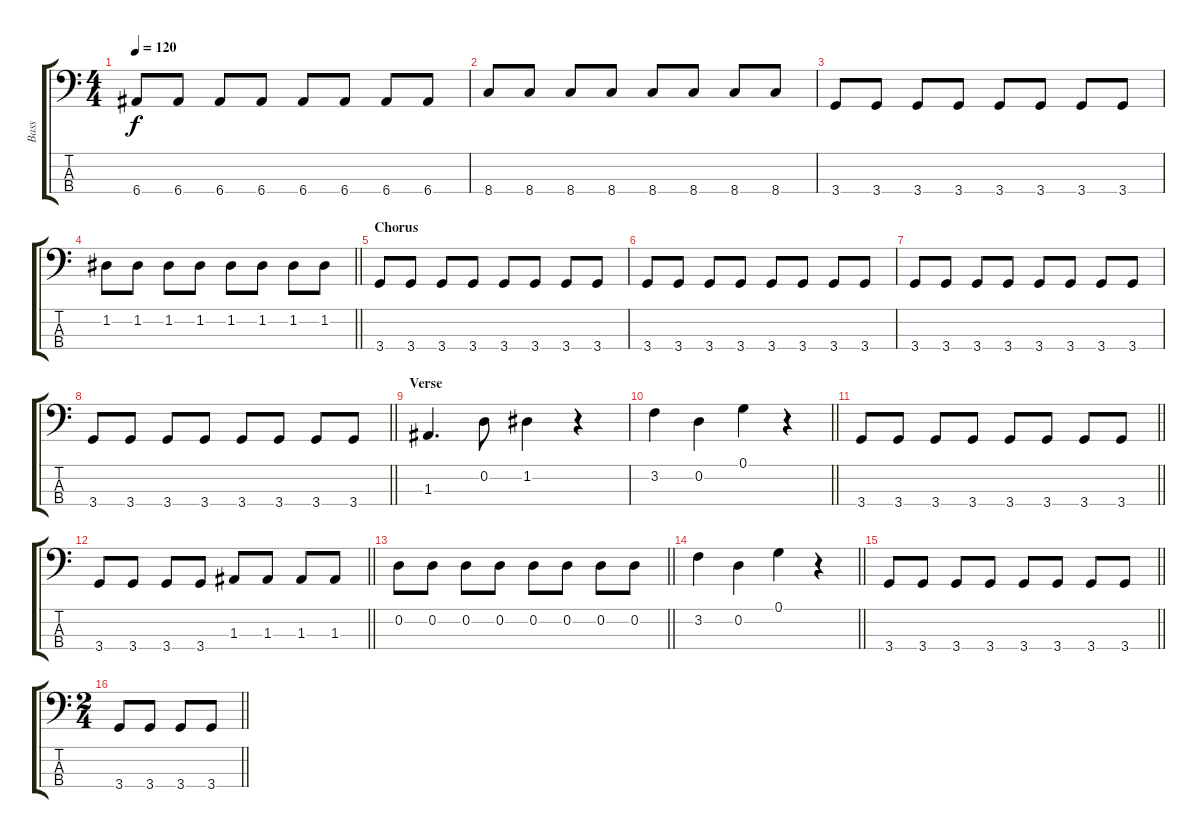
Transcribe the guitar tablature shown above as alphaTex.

\track ("Bass" "Bass") {instrument electricbasspick}
\staff {score tabs}
\tuning (G2 D2 A1 E1) {hide}
\ts (4 4)
\tempo 120
\clef f4
\ks c
6.4.8{dy f} 6.4.8 6.4.8 6.4.8 6.4.8 6.4.8 6.4.8 6.4.8 |
8.4.8 8.4.8 8.4.8 8.4.8 8.4.8 8.4.8 8.4.8 8.4.8 |
3.4.8 3.4.8 3.4.8 3.4.8 3.4.8 3.4.8 3.4.8 3.4.8 |
\barLineRight lightlight
1.2.8 1.2.8 1.2.8 1.2.8 1.2.8 1.2.8 1.2.8 1.2.8 |
\section ("" "Chorus")
3.4.8 3.4.8 3.4.8 3.4.8 3.4.8 3.4.8 3.4.8 3.4.8 |
3.4.8 3.4.8 3.4.8 3.4.8 3.4.8 3.4.8 3.4.8 3.4.8 |
3.4.8 3.4.8 3.4.8 3.4.8 3.4.8 3.4.8 3.4.8 3.4.8 |
\barLineRight lightlight
3.4.8 3.4.8 3.4.8 3.4.8 3.4.8 3.4.8 3.4.8 3.4.8 |
\section ("" "Verse")
1.3.4{d} 0.2.8 1.2.4 r.4 |
\barLineRight lightlight
3.2.4 0.2.4 0.1.4 r.4 |
\barLineRight lightlight
3.4.8 3.4.8 3.4.8 3.4.8 3.4.8 3.4.8 3.4.8 3.4.8 |
\barLineRight lightlight
3.4.8 3.4.8 3.4.8 3.4.8 1.3.8 1.3.8 1.3.8 1.3.8 |
\barLineRight lightlight
0.2.8 0.2.8 0.2.8 0.2.8 0.2.8 0.2.8 0.2.8 0.2.8 |
\barLineRight lightlight
3.2.4 0.2.4 0.1.4 r.4 |
\barLineRight lightlight
3.4.8 3.4.8 3.4.8 3.4.8 3.4.8 3.4.8 3.4.8 3.4.8 |
\ts (2 4)
\barLineRight lightlight
3.4.8 3.4.8 3.4.8 3.4.8
